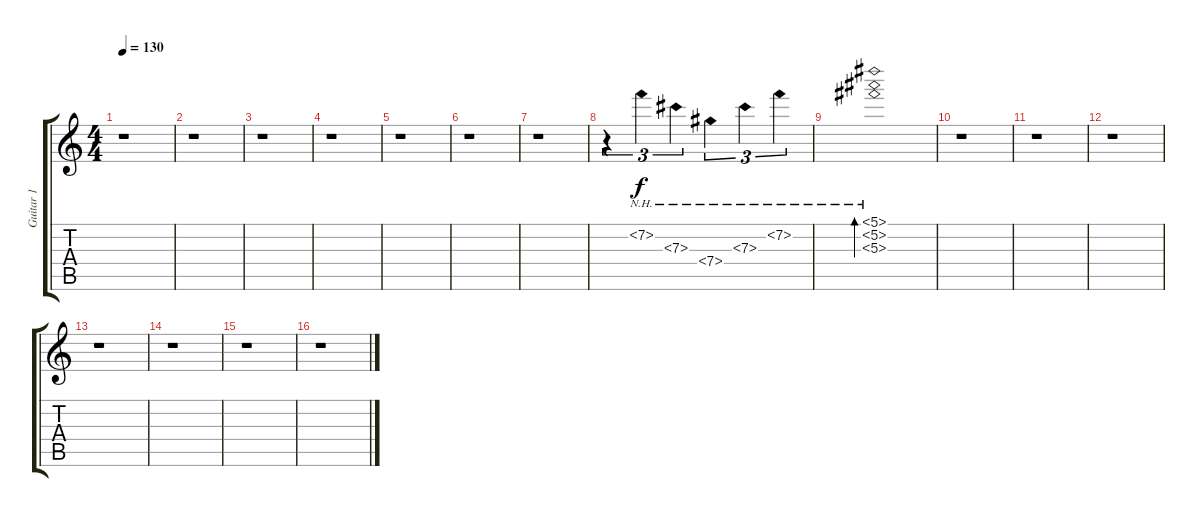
\track ("Guitar 1" "Guitar 1") {instrument acousticguitarsteel}
\staff {score tabs}
\tuning (Eb4 Bb3 Gb3 Db3 Ab2 Eb2) {hide}
\ts (4 4)
\tempo 130
\clef g2
\ks c
r.1{dy f} |
r.1 |
r.1 |
r.1 |
r.1 |
r.1 |
r.1 |
r.4{tu (3 2)} 7.2{nh}.4{tu (3 2)} 7.3{nh}.4{tu (3 2)} 7.4{nh}.4{tu (3 2)} 7.3{nh}.4{tu (3 2)} 7.2{nh}.4{tu (3 2)} |
(5.1{nh} 5.2{nh} 5.3{nh}).1{bd 120} |
r.1 |
r.1 |
r.1 |
r.1 |
r.1 |
r.1 |
r.1
